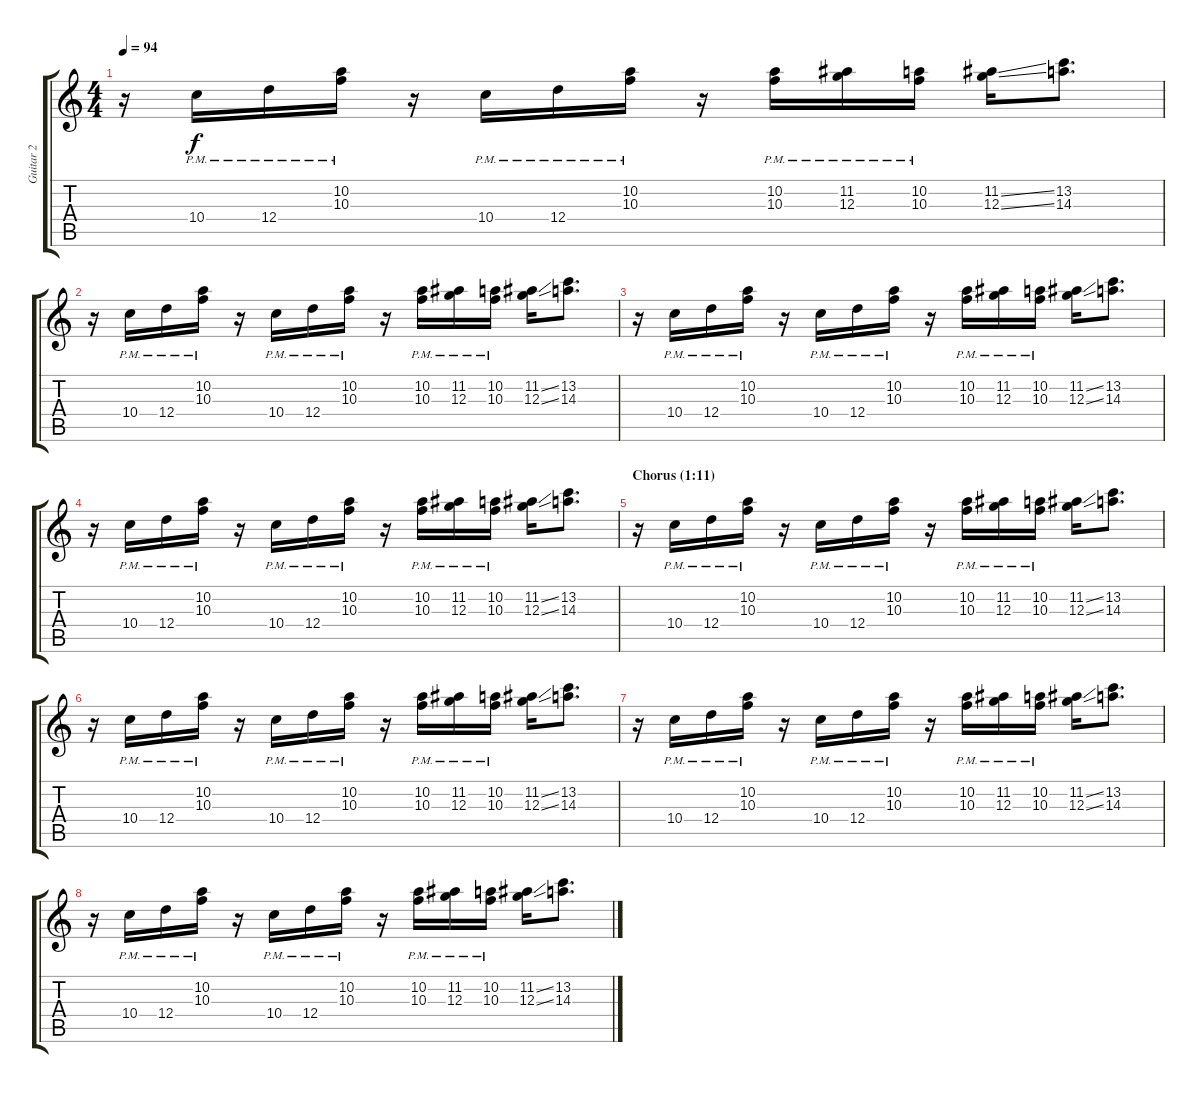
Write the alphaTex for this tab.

\track ("Guitar 2" "Guitar 2") {instrument electricguitarmuted}
\staff {score tabs}
\tuning (E4 B3 G3 D3 A2 D2) {hide}
\ts (4 4)
\tempo 94
\clef g2
\ks c
r.16{dy f} 10.4{pm}.16 12.4{pm}.16 (10.2{pm} 10.3{pm}).16 r.16 10.4{pm}.16 12.4{pm}.16 (10.2{pm} 10.3{pm}).16 r.16 (10.2{pm} 10.3{pm}).16 (11.2{pm} 12.3{pm}).16 (10.2{pm} 10.3{pm}).16 (11.2{ss} 12.3{ss}).16 (13.2 14.3).8{d} |
r.16 10.4{pm}.16 12.4{pm}.16 (10.2{pm} 10.3{pm}).16 r.16 10.4{pm}.16 12.4{pm}.16 (10.2{pm} 10.3{pm}).16 r.16 (10.2{pm} 10.3{pm}).16 (11.2{pm} 12.3{pm}).16 (10.2{pm} 10.3{pm}).16 (11.2{ss} 12.3{ss}).16 (13.2 14.3).8{d} |
r.16 10.4{pm}.16 12.4{pm}.16 (10.2{pm} 10.3{pm}).16 r.16 10.4{pm}.16 12.4{pm}.16 (10.2{pm} 10.3{pm}).16 r.16 (10.2{pm} 10.3{pm}).16 (11.2{pm} 12.3{pm}).16 (10.2{pm} 10.3{pm}).16 (11.2{ss} 12.3{ss}).16 (13.2 14.3).8{d} |
r.16 10.4{pm}.16 12.4{pm}.16 (10.2{pm} 10.3{pm}).16 r.16 10.4{pm}.16 12.4{pm}.16 (10.2{pm} 10.3{pm}).16 r.16 (10.2{pm} 10.3{pm}).16 (11.2{pm} 12.3{pm}).16 (10.2{pm} 10.3{pm}).16 (11.2{ss} 12.3{ss}).16 (13.2 14.3).8{d} |
\section ("" "Chorus (1:11)")
r.16 10.4{pm}.16 12.4{pm}.16 (10.2{pm} 10.3{pm}).16 r.16 10.4{pm}.16 12.4{pm}.16 (10.2{pm} 10.3{pm}).16 r.16 (10.2{pm} 10.3{pm}).16 (11.2{pm} 12.3{pm}).16 (10.2{pm} 10.3{pm}).16 (11.2{ss} 12.3{ss}).16 (13.2 14.3).8{d} |
r.16 10.4{pm}.16 12.4{pm}.16 (10.2{pm} 10.3{pm}).16 r.16 10.4{pm}.16 12.4{pm}.16 (10.2{pm} 10.3{pm}).16 r.16 (10.2{pm} 10.3{pm}).16 (11.2{pm} 12.3{pm}).16 (10.2{pm} 10.3{pm}).16 (11.2{ss} 12.3{ss}).16 (13.2 14.3).8{d} |
r.16 10.4{pm}.16 12.4{pm}.16 (10.2{pm} 10.3{pm}).16 r.16 10.4{pm}.16 12.4{pm}.16 (10.2{pm} 10.3{pm}).16 r.16 (10.2{pm} 10.3{pm}).16 (11.2{pm} 12.3{pm}).16 (10.2{pm} 10.3{pm}).16 (11.2{ss} 12.3{ss}).16 (13.2 14.3).8{d} |
r.16 10.4{pm}.16 12.4{pm}.16 (10.2{pm} 10.3{pm}).16 r.16 10.4{pm}.16 12.4{pm}.16 (10.2{pm} 10.3{pm}).16 r.16 (10.2{pm} 10.3{pm}).16 (11.2{pm} 12.3{pm}).16 (10.2{pm} 10.3{pm}).16 (11.2{ss} 12.3{ss}).16 (13.2 14.3).8{d}
